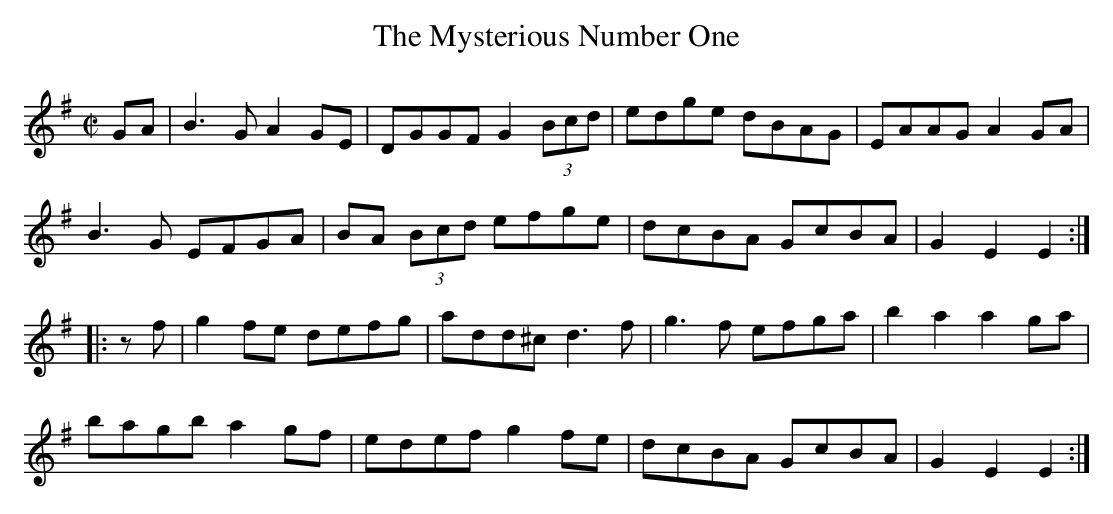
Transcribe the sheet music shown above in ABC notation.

X:1
T:Mysterious Number One, The
M:C|
K:G
GA|B3G A2GE|DGGF G2 (3Bcd|edge dBAG|EAAG A2GA|
B3G EFGA|BA (3Bcd efge|dcBA GcBA|G2E2 E2:|
|:zf|g2fe defg|add^c d3f|g3f efga|b2a2 a2ga|
bagb a2gf|edef g2fe|dcBA GcBA|G2E2 E2:|
